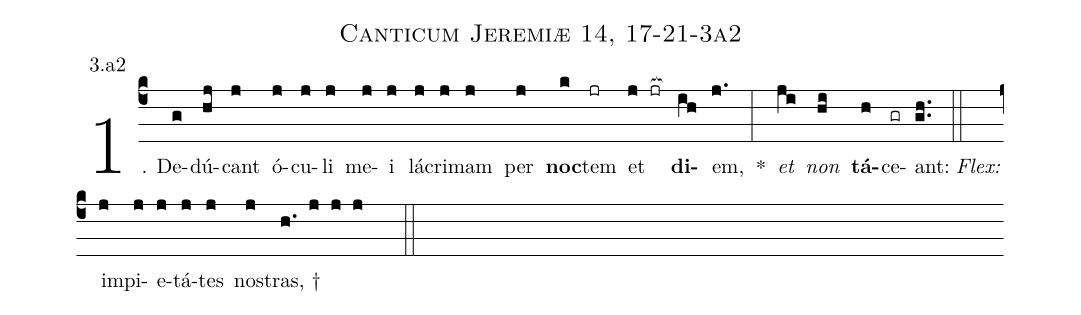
name: Canticum Jeremiæ 14, 17-21-3a2;
annotation: 3.a2;
%%
(c4)1. De(g)dú(hj)cant(j) ó(j)cu(j)li(j) me(j)i(j) lá(j)cri(j)mam(j) per(j) <b>noc</b>(k)tem(jr) et(j jr[ocb:1{]) <b>di</b>(ih[ocb:0}])em,(j.) *(:) <i>et</i>(ji) <i>non</i>(hi) <b>tá</b>(h)ce(gr)ant:(gh..) (::)
<i>Flex:</i>()  im(j)pi(j)e(j)tá(j)tes(j) nos(j)tras, †(h. j j j  ::)
